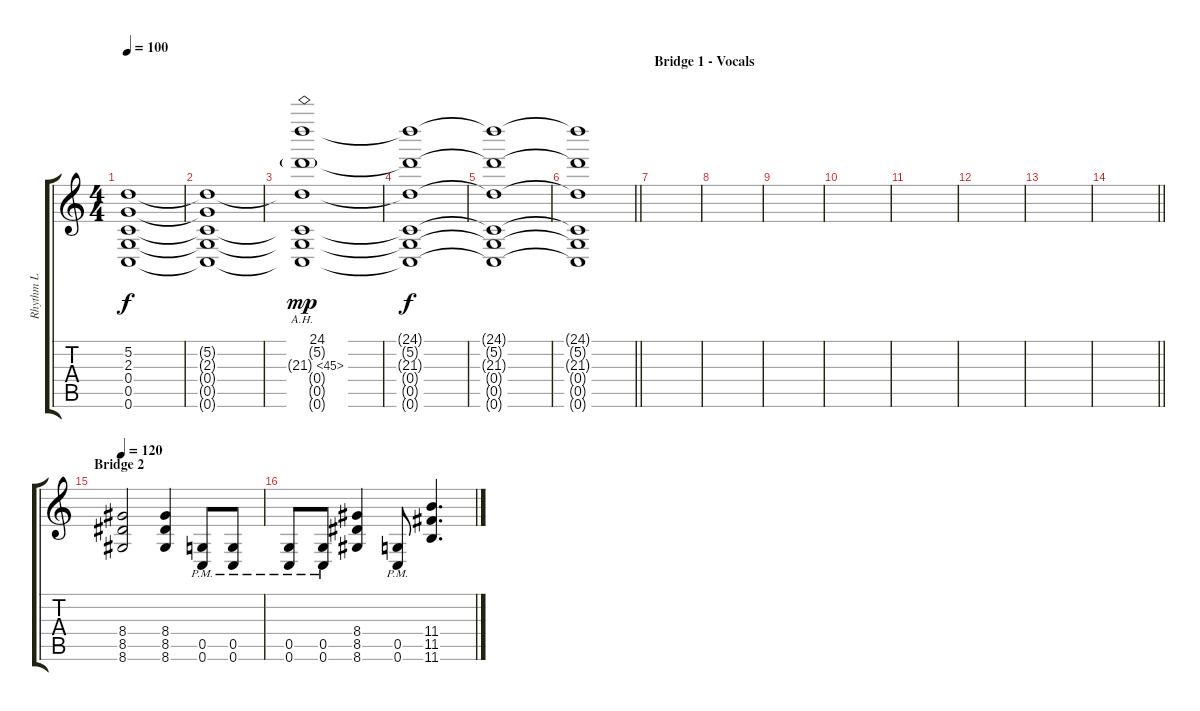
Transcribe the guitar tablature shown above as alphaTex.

\track ("Rhythm L" "Rhythm L") {instrument distortionguitar}
\staff {score tabs}
\tuning (D4 A3 F3 C3 G2 C2) {hide}
\ts (4 4)
\tempo 100
\clef g2
\ks c
(5.2{t} 2.3{t} 0.4{t} 0.5{t} 0.6{t}).1{dy f} |
(5.2{t} 2.3{t} 0.4{t} 0.5{t} 0.6{t}).1 |
(24.1 5.2{t} 21.3{ah 24 g} 0.4{t} 0.5{t} 0.6{t}).1{dy mp volume 0} |
(24.1{t} 5.2{t} 21.3{t} 0.4{t} 0.5{t} 0.6{t}).1{dy f} |
(24.1{t} 5.2{t} 21.3{t} 0.4{t} 0.5{t} 0.6{t}).1 |
\barLineRight lightlight
(24.1{t} 5.2{t} 21.3{t} 0.4{t} 0.5{t} 0.6{t}).1 |
\section ("" "Bridge 1 - Vocals")
|
|
|
|
|
|
|
\barLineRight lightlight
|
\section ("" "Bridge 2")
\tempo 120
(8.4 8.5 8.6).2{volume 13} (8.4 8.5 8.6).4 (0.5{pm} 0.6{pm}).8 (0.5{pm} 0.6{pm}).8 |
(0.5{pm} 0.6{pm}).8 (0.5{pm} 0.6{pm}).8 (8.4 8.5 8.6).4 (0.5{pm} 0.6{pm}).8 (11.4 11.5 11.6).4{d}
